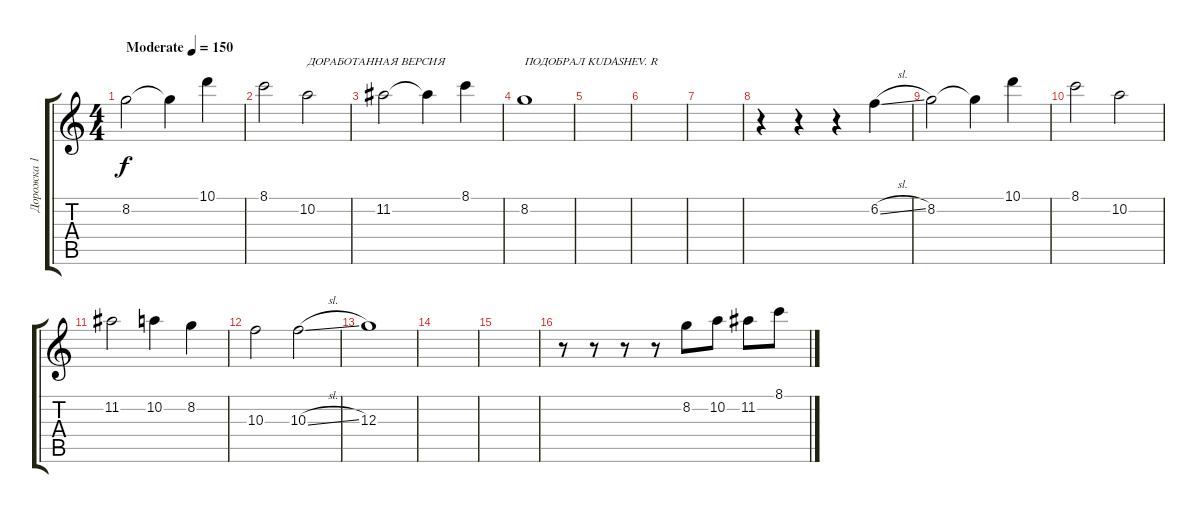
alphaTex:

\track ("Дорожка 1" "Дорожка 1") {instrument contrabass}
\staff {score tabs}
\tuning (E4 B3 G3 D3 A2 E2) {hide}
\ts (4 4)
\tempo (150 "Moderate")
\clef g2
\ks c
8.2.2{dy f instrument contrabass} 8.2{t}.4 10.1.4 |
8.1.2 10.2.2{txt "ДОРАБОТАННАЯ ВЕРСИЯ"} |
11.2.2 11.2{t}.4 8.1.4 |
8.2.1{txt "ПОДОБРАЛ KUDASHEV. R"} |
|
|
|
r.4 r.4 r.4 6.2{sl}.4 |
8.2.2 8.2{t}.4 10.1.4 |
8.1.2 10.2.2 |
11.2.2 10.2.4 8.2.4 |
10.3.2 10.3{sl}.2 |
12.3.1 |
|
|
r.8 r.8 r.8 r.8 8.2.8 10.2.8 11.2.8 8.1.8
